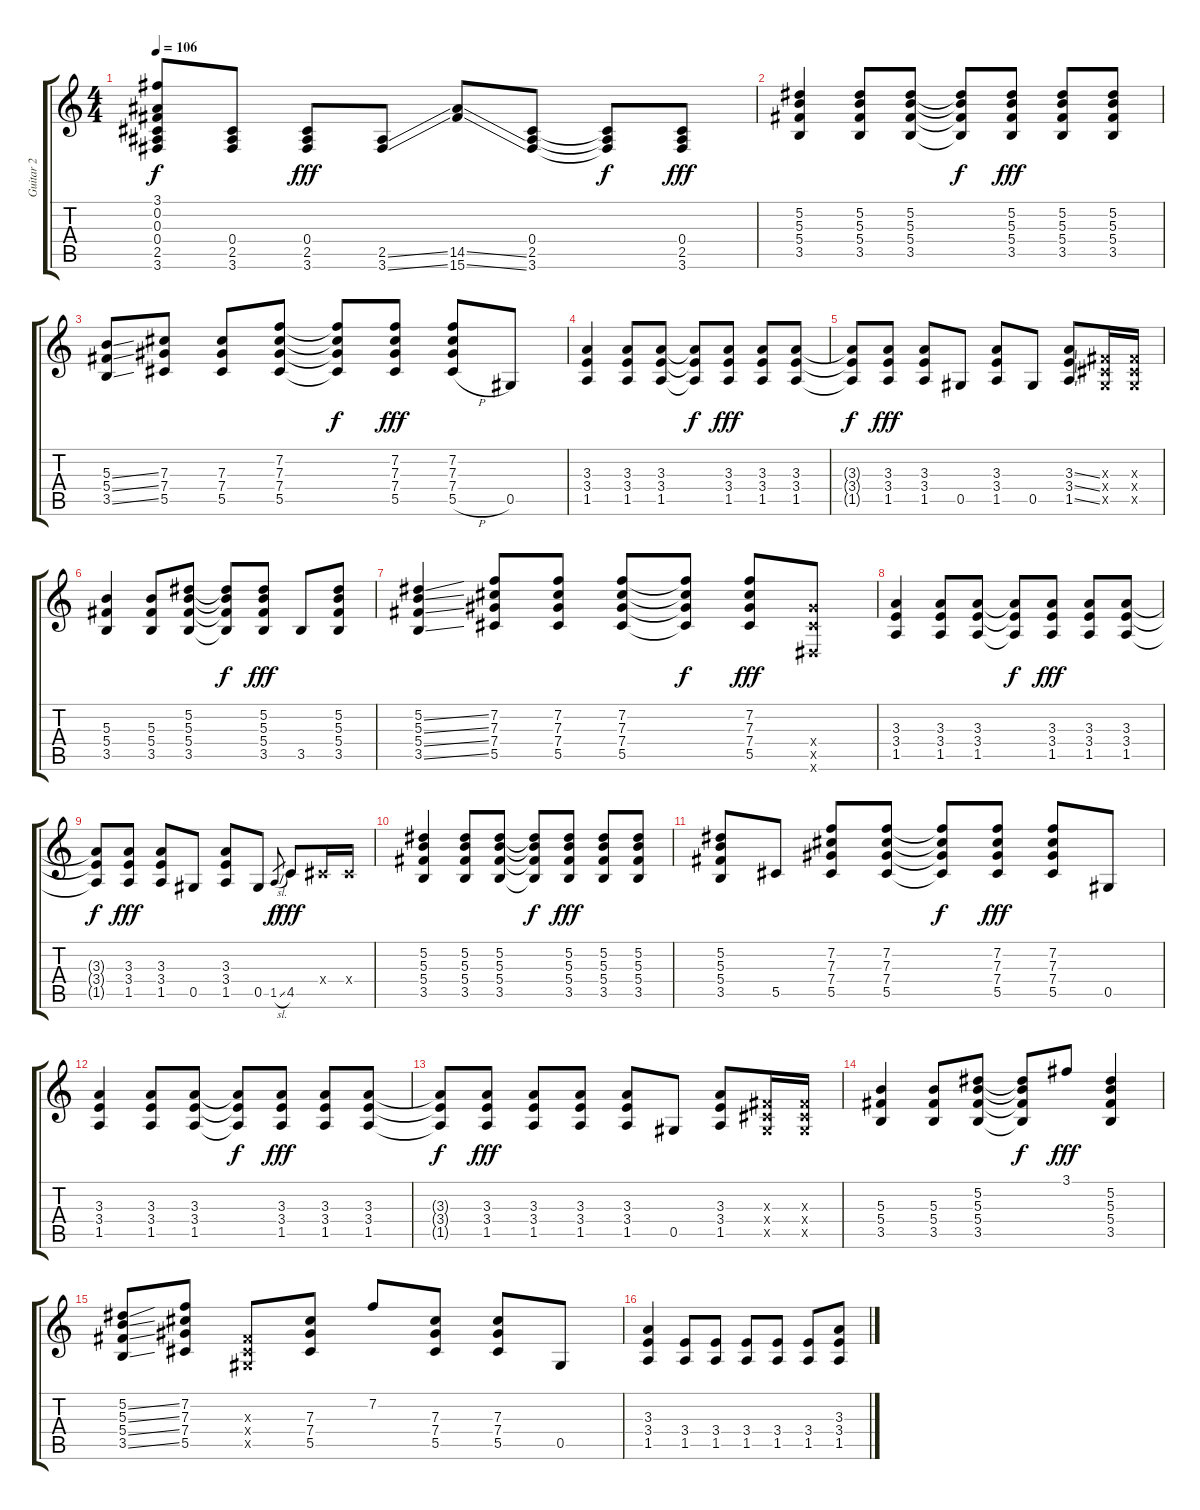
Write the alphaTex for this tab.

\track ("Guitar 2" "Guitar 2") {instrument electricguitarclean}
\staff {score tabs}
\tuning (Eb4 Bb3 Gb3 Db3 Ab2 Eb2) {hide}
\ts (4 4)
\tempo 106
\clef g2
\ks c
(3.1{t} 0.2{t} 0.3{t} 0.4{t} 2.5{t} 3.6{t}).8{dy f} (0.4 2.5 3.6).8 (0.4 2.5 3.6).8{dy fff instrument distortionguitar} (2.5{ss} 3.6{ss}).8 (14.5{ss} 15.6{ss}).8 (0.4 2.5 3.6).8 (0.4{t} 2.5{t} 3.6{t}).8{dy f} (0.4 2.5 3.6).8{dy fff} |
(5.2 5.3 5.4 3.5).4 (5.2 5.3 5.4 3.5).8 (5.2 5.3 5.4 3.5).8 (5.2{t} 5.3{t} 5.4{t} 3.5{t}).8{dy f} (5.2 5.3 5.4 3.5).8{dy fff} (5.2 5.3 5.4 3.5).8 (5.2 5.3 5.4 3.5).8 |
(5.3{ss} 5.4{ss} 3.5{ss}).8 (7.3 7.4 5.5).8 (7.3 7.4 5.5).8 (7.2 7.3 7.4 5.5).8 (7.2{t} 7.3{t} 7.4{t} 5.5{t}).8{dy f} (7.2 7.3 7.4 5.5).8{dy fff} (7.2 7.3 7.4 5.5{h}).8 0.5.8 |
(3.3 3.4 1.5).4 (3.3 3.4 1.5).8 (3.3 3.4 1.5).8 (3.3{t} 3.4{t} 1.5{t}).8{dy f} (3.3 3.4 1.5).8{dy fff} (3.3 3.4 1.5).8 (3.3 3.4 1.5).8 |
(3.3{t} 3.4{t} 1.5{t}).8{dy f} (3.3 3.4 1.5).8{dy fff} (3.3 3.4 1.5).8 0.5.8 (3.3 3.4 1.5).8 0.5.8 (3.3{ss} 3.4{ss} 1.5{ss}).8 (0.3{x} 0.4{x} 0.5{x}).16 (0.3{x} 0.4{x} 0.5{x}).16 |
(5.3 5.4 3.5).4 (5.3 5.4 3.5).8 (5.2 5.3 5.4 3.5).8 (5.2{t} 5.3{t} 5.4{t} 3.5{t}).8{dy f} (5.2 5.3 5.4 3.5).8{dy fff} 3.5.8 (5.2 5.3 5.4 3.5).8 |
(5.2{ss} 5.3{ss} 5.4{ss} 3.5{ss}).4 (7.2 7.3 7.4 5.5).8 (7.2 7.3 7.4 5.5).8 (7.2 7.3 7.4 5.5).8 (7.2{t} 7.3{t} 7.4{t} 5.5{t}).8{dy f} (7.2 7.3 7.4 5.5).8{dy fff} (7.4{x} 5.5{x} 0.6{x}).8 |
(3.3 3.4 1.5).4 (3.3 3.4 1.5).8 (3.3 3.4 1.5).8 (3.3{t} 3.4{t} 1.5{t}).8{dy f} (3.3 3.4 1.5).8{dy fff} (3.3 3.4 1.5).8 (3.3 3.4 1.5).8 |
(3.3{t} 3.4{t} 1.5{t}).8{dy f} (3.3 3.4 1.5).8{dy fff} (3.3 3.4 1.5).8 0.5.8 (3.3 3.4 1.5).8 0.5.8 1.5{sl}.8{gr dy f} 4.5.8{dy fff} 0.4{x}.16 0.4{x}.16 |
(5.2 5.3 5.4 3.5).4 (5.2 5.3 5.4 3.5).8 (5.2 5.3 5.4 3.5).8 (5.2{t} 5.3{t} 5.4{t} 3.5{t}).8{dy f} (5.2 5.3 5.4 3.5).8{dy fff} (5.2 5.3 5.4 3.5).8 (5.2 5.3 5.4 3.5).8 |
(5.2 5.3 5.4 3.5).8 5.5.8 (7.2 7.3 7.4 5.5).8 (7.2 7.3 7.4 5.5).8 (7.2{t} 7.3{t} 7.4{t} 5.5{t}).8{dy f} (7.2 7.3 7.4 5.5).8{dy fff} (7.2 7.3 7.4 5.5).8 0.5.8 |
(3.3 3.4 1.5).4 (3.3 3.4 1.5).8 (3.3 3.4 1.5).8 (3.3{t} 3.4{t} 1.5{t}).8{dy f} (3.3 3.4 1.5).8{dy fff} (3.3 3.4 1.5).8 (3.3 3.4 1.5).8 |
(3.3{t} 3.4{t} 1.5{t}).8{dy f} (3.3 3.4 1.5).8{dy fff} (3.3 3.4 1.5).8 (3.3 3.4 1.5).8 (3.3 3.4 1.5).8 0.5.8 (3.3 3.4 1.5).8 (0.3{x} 0.4{x} 0.5{x}).16 (0.3{x} 0.4{x} 0.5{x}).16 |
(5.3 5.4 3.5).4 (5.3 5.4 3.5).8 (5.2 5.3 5.4 3.5).8 (5.2{t} 5.3{t} 5.4{t} 3.5{t}).8{dy f} 3.1.8{dy fff} (5.2 5.3 5.4 3.5).4 |
(5.2{ss} 5.3{ss} 5.4{ss} 3.5{ss}).8 (7.2 7.3 7.4 5.5).8 (0.3{x} 0.4{x} 0.5{x}).8 (7.3 7.4 5.5).8 7.2.8 (7.3 7.4 5.5).8 (7.3 7.4 5.5).8 0.5.8 |
(3.3 3.4 1.5).4 (3.4 1.5).8 (3.4 1.5).8 (3.4 1.5).8 (3.4 1.5).8 (3.4 1.5).8 (3.3 3.4 1.5).8
